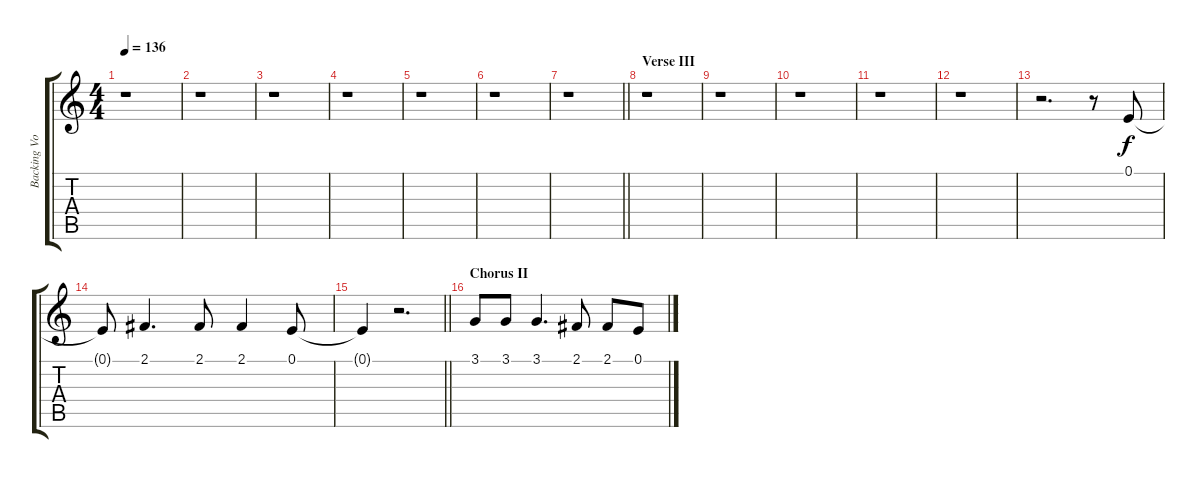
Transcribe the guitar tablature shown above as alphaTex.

\track ("Backing Vocals" "Backing Vo") {instrument altosax}
\staff {score tabs}
\tuning (E4 B3 G3 D3 A2 E2) {hide}
\ts (4 4)
\tempo 136
\clef g2
\ks c
r.1{dy f} |
r.1 |
r.1 |
r.1 |
r.1 |
r.1 |
\barLineRight lightlight
r.1 |
\section ("" "Verse III")
r.1 |
r.1 |
r.1 |
r.1 |
r.1 |
r.2{d} r.8 0.1.8 |
0.1{t}.8 2.1.4{d} 2.1.8 2.1.4 0.1.8 |
\barLineRight lightlight
0.1{t}.4 r.2{d} |
\section ("" "Chorus II")
3.1.8 3.1.8 3.1.4{d} 2.1.8 2.1.8 0.1.8
